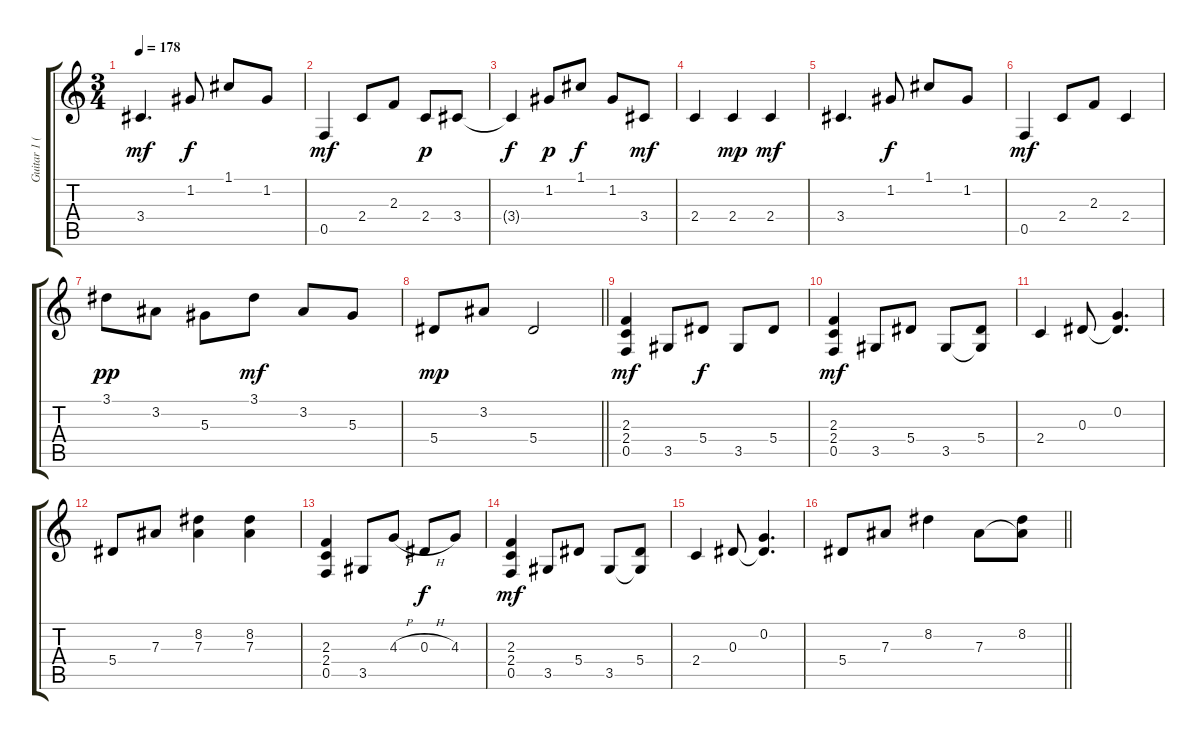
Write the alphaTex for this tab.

\track ("Guitar 1 (Lead)" "Guitar 1 (") {instrument distortionguitar}
\staff {score tabs}
\tuning (C4 G3 Eb3 Bb2 F2 C2) {hide}
\ts (3 4)
\tempo 178
\clef g2
\ks c
3.4.4{d dy mf} 1.2.8{dy f} 1.1.8 1.2.8 |
0.5.4{dy mf} 2.4.8 2.3.8 2.4.8{dy p} 3.4.8 |
3.4{t}.4{dy f} 1.2.8{dy p} 1.1.8{dy f} 1.2.8 3.4.8{dy mf} |
2.4.4 2.4.4{dy mp} 2.4.4{dy mf} |
3.4.4{d} 1.2.8{dy f} 1.1.8 1.2.8 |
0.5.4{dy mf} 2.4.8 2.3.8 2.4.4 |
3.1.8{dy pp} 3.2.8 5.3.8 3.1.8{dy mf} 3.2.8 5.3.8 |
\barLineRight lightlight
5.4.8{dy mp} 3.2.8 5.4.2 |
(2.3 2.4 0.5).4{dy mf volume 14 balance 2 instrument distortionguitar} 3.5.8 5.4.8{dy f} 3.5.8 5.4.8 |
(2.3 2.4 0.5).4{dy mf} 3.5.8 5.4.8 3.5.8 (5.4 3.5{t}).8 |
2.4.4 0.3.8 (0.2 0.3{t}).4{d} |
5.4.8 7.3.8 (8.2 7.3).4 (8.2 7.3).4 |
(2.3 2.4 0.5).4{volume 14 balance 14} 3.5.8 4.3{h}.8 0.3{h}.8{dy f} 4.3.8 |
(2.3 2.4 0.5).4{dy mf} 3.5.8 5.4.8 3.5.8 (5.4 3.5{t}).8 |
2.4.4 0.3.8 (0.2 0.3{t}).4{d} |
\barLineRight lightlight
5.4.8 7.3.8 8.2.4 7.3.8 (8.2 7.3{t}).8
